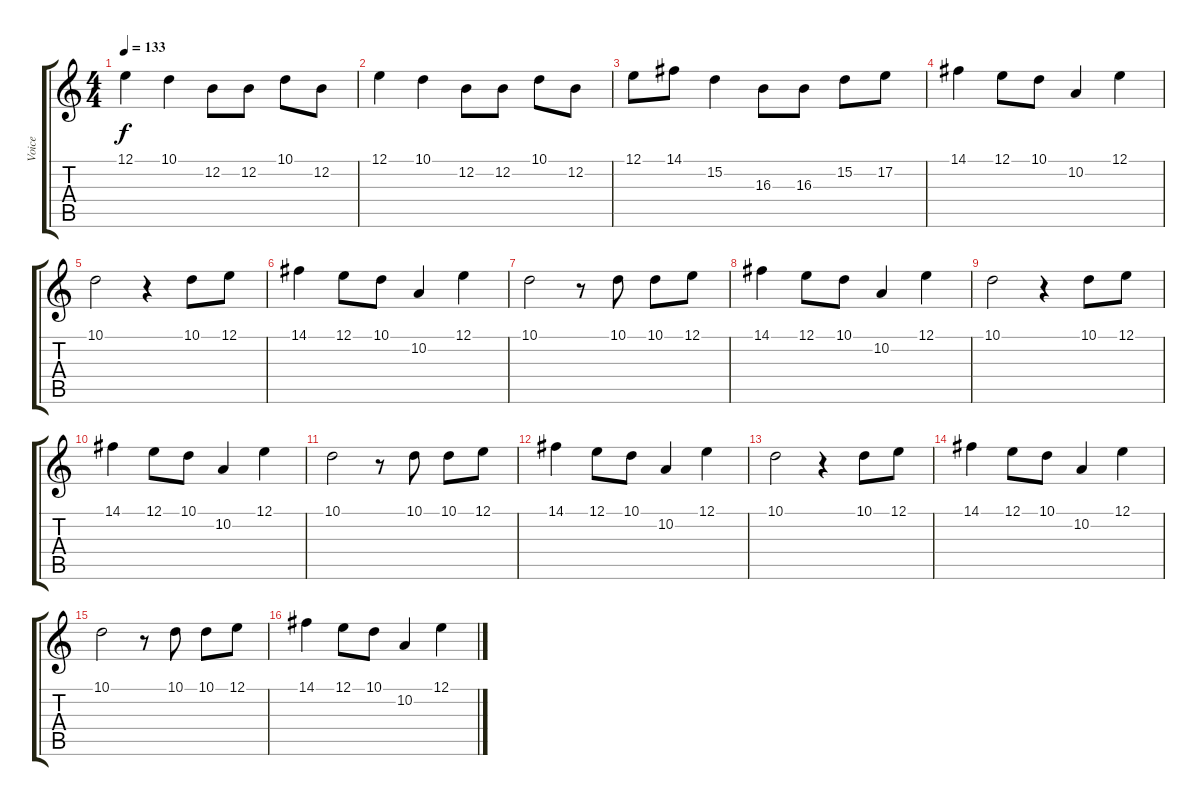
\track ("Voice" "Voice") {instrument englishhorn}
\staff {score tabs}
\tuning (E4 B3 G3 D3 A2 E2) {hide}
\ts (4 4)
\tempo 133
\clef g2
\ks c
12.1.4{dy f} 10.1.4 12.2.8 12.2.8 10.1.8 12.2.8 |
12.1.4 10.1.4 12.2.8 12.2.8 10.1.8 12.2.8 |
12.1.8 14.1.8 15.2.4 16.3.8 16.3.8 15.2.8 17.2.8 |
14.1.4 12.1.8 10.1.8 10.2.4 12.1.4 |
10.1.2 r.4 10.1.8 12.1.8 |
14.1.4 12.1.8 10.1.8 10.2.4 12.1.4 |
10.1.2 r.8 10.1.8 10.1.8 12.1.8 |
14.1.4 12.1.8 10.1.8 10.2.4 12.1.4 |
10.1.2 r.4 10.1.8 12.1.8 |
14.1.4 12.1.8 10.1.8 10.2.4 12.1.4 |
10.1.2 r.8 10.1.8 10.1.8 12.1.8 |
14.1.4 12.1.8 10.1.8 10.2.4 12.1.4 |
10.1.2 r.4 10.1.8 12.1.8 |
14.1.4 12.1.8 10.1.8 10.2.4 12.1.4 |
10.1.2 r.8 10.1.8 10.1.8 12.1.8 |
14.1.4 12.1.8 10.1.8 10.2.4 12.1.4
